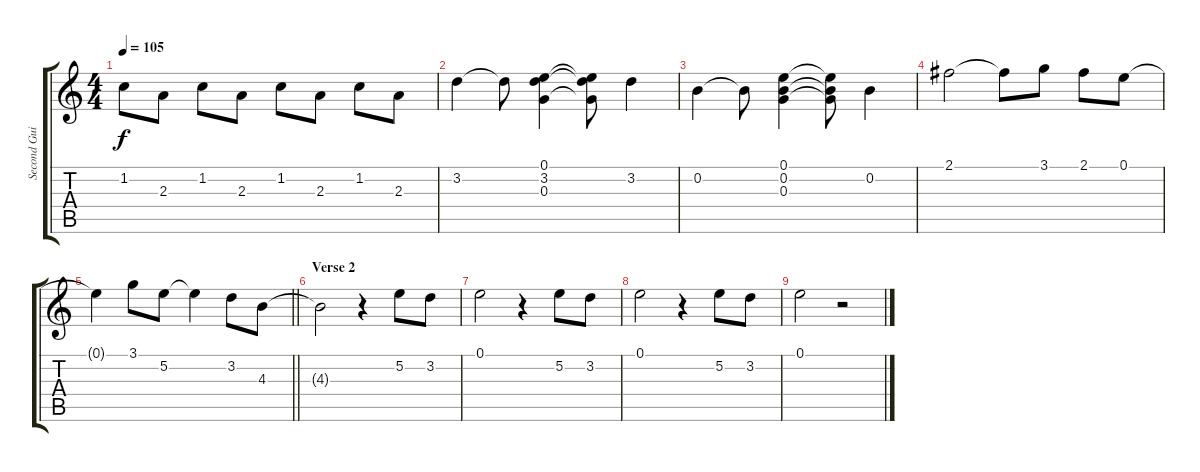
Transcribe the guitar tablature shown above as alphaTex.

\track ("Second Guitar (fills)" "Second Gui") {instrument electricguitarjazz}
\staff {score tabs}
\tuning (E4 B3 G3 D3 A2 E2) {hide}
\ts (4 4)
\tempo 105
\clef g2
\ks c
1.2.8{dy f} 2.3.8 1.2.8 2.3.8 1.2.8 2.3.8 1.2.8 2.3.8 |
3.2.4 3.2{t}.8 (0.1 3.2 0.3).4 (0.1{t} 3.2{t} 0.3{t}).8 3.2.4 |
0.2.4 0.2{t}.8 (0.1 0.2 0.3).4 (0.1{t} 0.2{t} 0.3{t}).8 0.2.4 |
2.1.2 2.1{t}.8 3.1.8 2.1.8 0.1.8 |
\barLineRight lightlight
0.1{t}.4 3.1.8 5.2.8 5.2{t}.4 3.2.8 4.3.8 |
\section ("" "Verse 2")
4.3{t}.2 r.4 5.2.8 3.2.8 |
0.1.2 r.4 5.2.8 3.2.8 |
0.1.2 r.4 5.2.8 3.2.8 |
0.1.2 r.2
